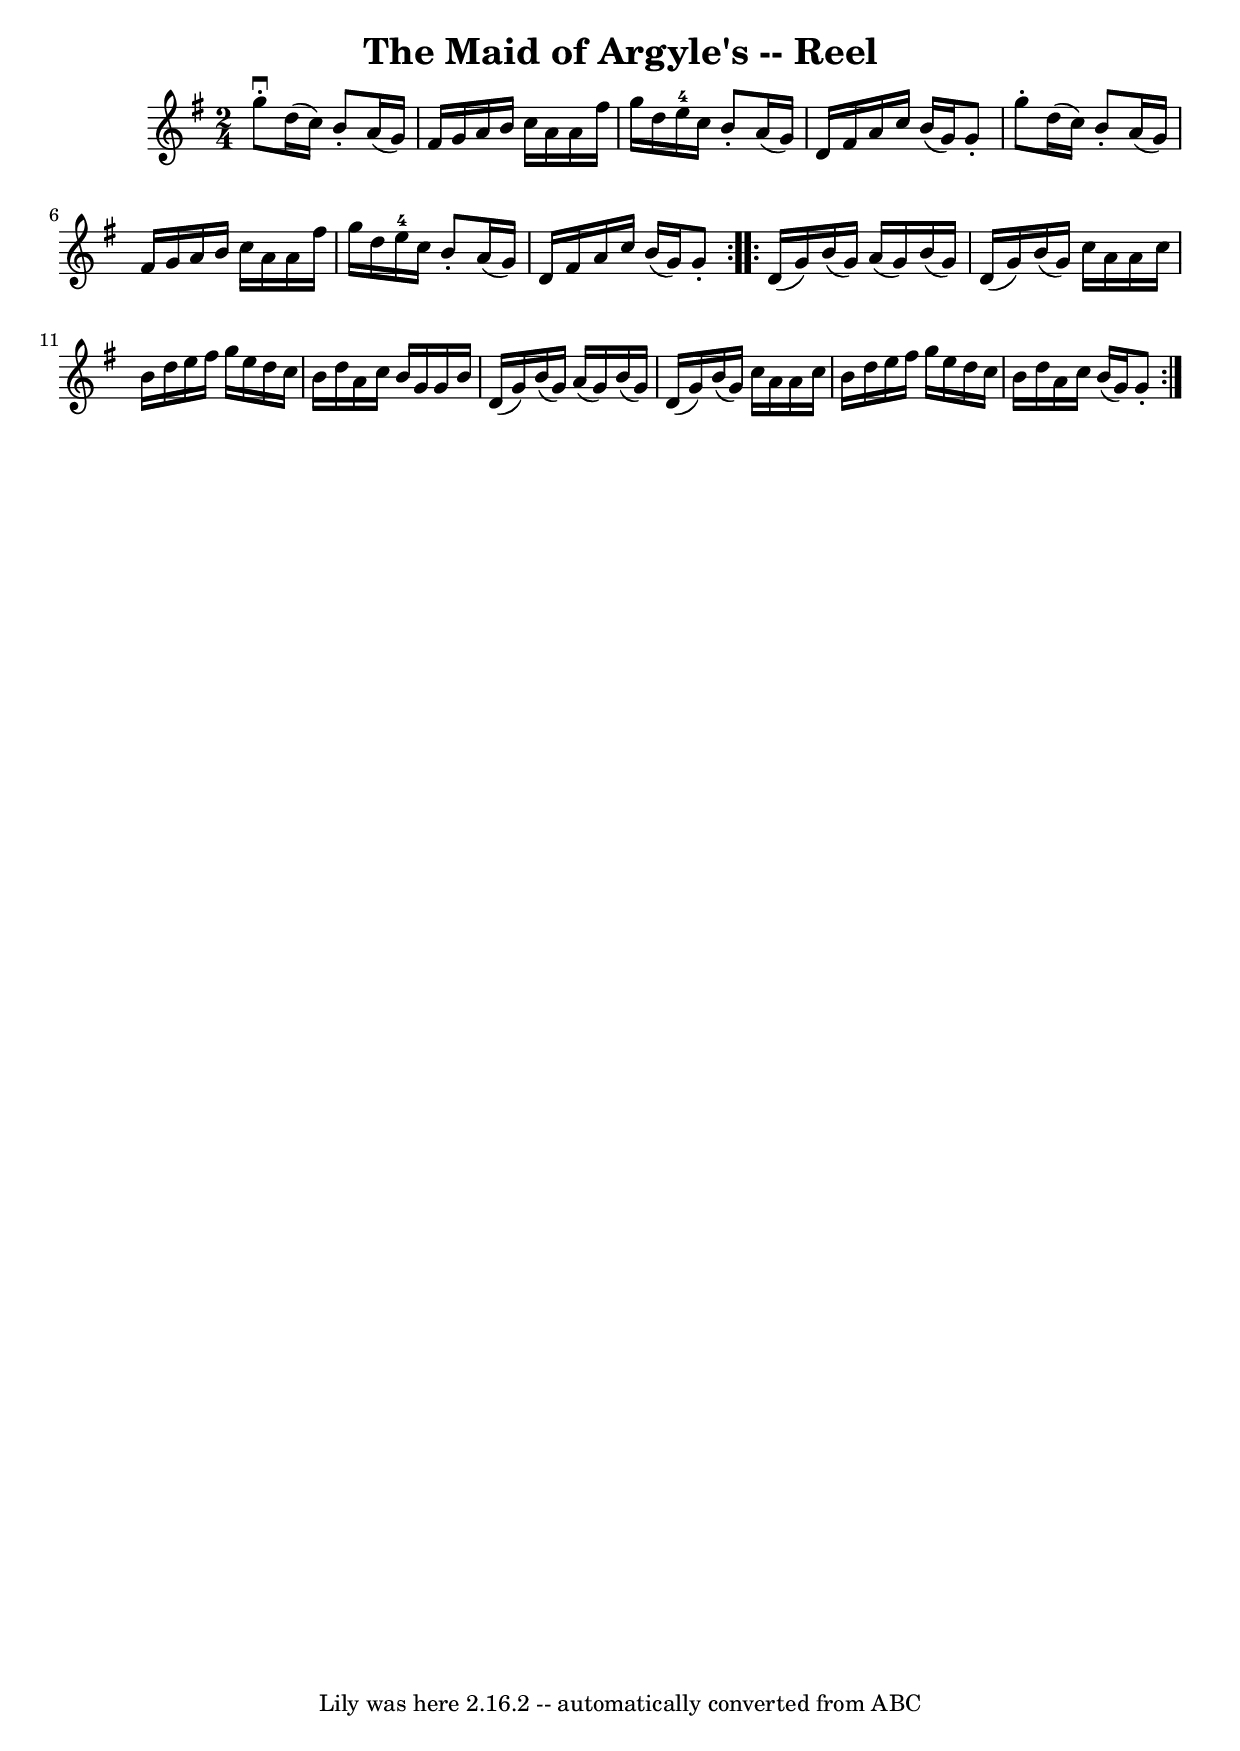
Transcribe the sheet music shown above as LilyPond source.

\version "2.7.40"
\include "Mammoth.ily"
\header {
	%% book = "Ryan's Mammoth Collection"
	crossRefNumber = "1"
	footnotes = "\\\\265"
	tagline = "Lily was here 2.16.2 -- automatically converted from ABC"
	title = "The Maid of Argyle's -- Reel"
}
voicedefault =  {
\set Score.defaultBarType = "empty"

\repeat volta 2 {
\time 2/4 \key g \major g''8^\downbow-. d''16 (c''16) b'8 -.   
a'16 (g'16)   |
 fis'16 g'16 a'16 b'16 c''16 a'16  
 a'16 fis''16    |
 g''16 d''16 e''16-4 c''16 b'8 -.  
 a'16 (g'16)   |
 d'16 fis'16 a'16 c''16 b'16 (
g'16) g'8 -.   |
 g''8 -. d''16 (c''16) b'8 -. a'16 
(g'16)   |
 fis'16 g'16 a'16 b'16 c''16 a'16    
a'16 fis''16    |
 g''16 d''16 e''16-4 c''16 b'8 -.   
a'16 (g'16)   |
 d'16 fis'16 a'16 c''16 b'16 (g'16 
) g'8 -.   }     \repeat volta 2 { d'16 (g'16) b'16 (g'16)  
 a'16 (g'16) b'16 (g'16)   |
 d'16 (g'16) b'16 (
 g'16) c''16 a'16 a'16 c''16    |
 b'16 d''16 e''16 
 fis''16 g''16 e''16 d''16 c''16    |
 b'16 d''16    
a'16 c''16 b'16 g'16 g'16 b'16    |
 d'16 (g'16) 
 b'16 (g'16) a'16 (g'16) b'16 (g'16)   |
 d'16 (
 g'16) b'16 (g'16) c''16 a'16 a'16 c''16    |
   
b'16 d''16 e''16 fis''16 g''16 e''16 d''16 c''16    
|
 b'16 d''16 a'16 c''16 b'16 (g'16) g'8 -.   }   
}

\score{
    <<

	\context Staff="default"
	{
	    \voicedefault 
	}

    >>
	\layout {
	}
	\midi {}
}
